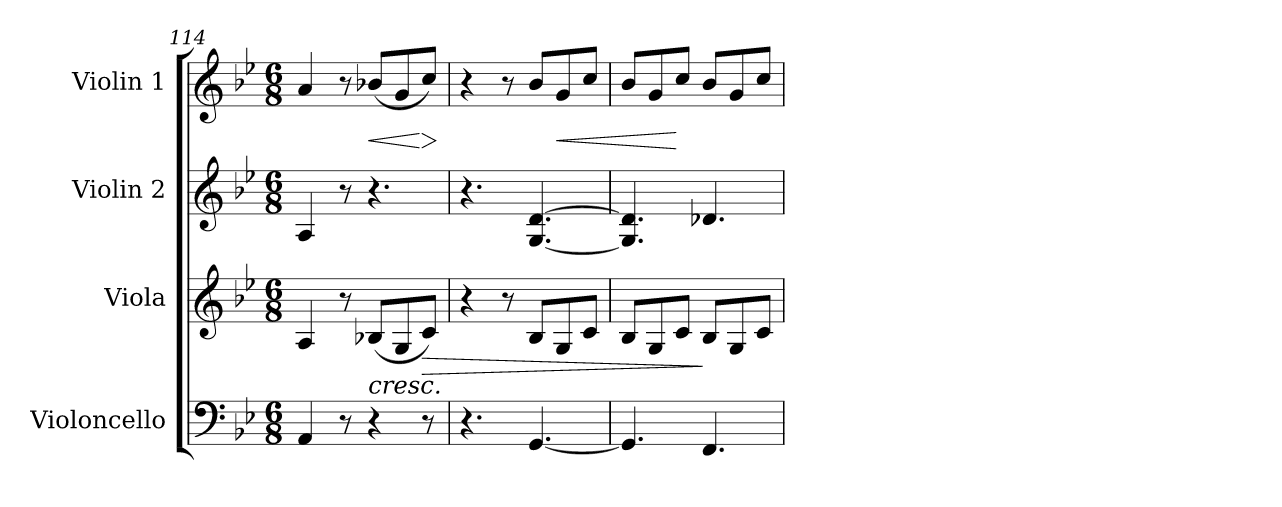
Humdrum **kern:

**kern	**kern	**dynam	**kern	**kern	**dynam
*part4	*part3	*part3	*part2	*part1	*part1
*staff4	*staff3	*staff3	*staff2	*staff1	*staff1
*I"Violoncello	*I"Viola	*	*I"Violin 2	*I"Violin 1	*
*I'Vc	*I'Vla	*	*I'Vln	*I'Vln	*
*clefF4	*clefG2	*	*clefG2	*clefG2	*
*k[b-e-]	*k[b-e-]	*	*k[b-e-]	*k[b-e-]	*
*M6/8	*M6/8	*	*M6/8	*M6/8	*
=114	=114	=114	=114	=114	=114
4AA/	4A/	.	4A/	4a/	.
8r	8r	.	8r	8r	.
!	!	!LO:HP:b	!	!	!LO:HP:b
4r	(8B-X/L	<	4.r	(8b-X/L	<
.	8G/	.	.	8g/	.
!	!	!LO:HP:b	!	!	!LO:HP:n=1:b
8r	8c/J)	>	.	8cc/J)	[ >
.	.	[	.	.	]
=115	=115	=115	=115	=115	=115
4.r	4r	.	4.r	4r	.
.	8r	.	.	8r	.
[4.GG/	8B-/L	.	[4.G/ [4.d/	8b-/L	.
!	!	!	!	!	!LO:HP:b
.	8G/	.	.	8g/	<
.	8c/J	.	.	8cc/J	.
=116	=116	=116	=116	=116	=116
4.GG/]	8B-/L	.	4.G/] 4.d/]	8b-/L	.
.	8G/	.	.	8g/	.
.	8c/J	.	.	8cc/J	[
4.FF/	8B-/L	]	4.d-X/	8b-/L	.
.	8G/	.	.	8g/	.
.	8c/J	.	.	8cc/J	.
=	=	=	=	=	=
*-	*-	*-	*-	*-	*-
